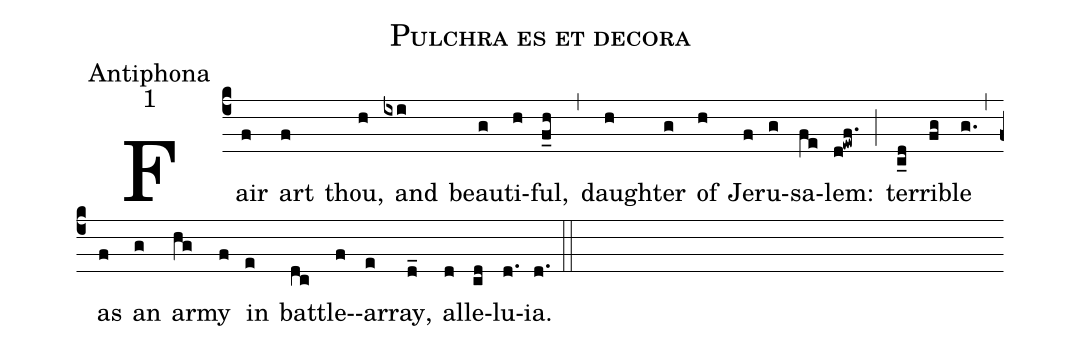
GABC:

name:Pulchra es et decora;
office-part:Antiphona;
mode:1;
%%
(c4) Fair(f) art(f) thou,(h) and(ixi) beau(g)ti(h)ful,(f_h) (,) daugh(h)ter(g) of(h) Je(f)ru(g)sa(fe)lem:(d!ewf.) (;) ter(c_d)ri(fg)ble(g.) (,) as(f) an(g) ar(hg)my(f) in(e) bat(dc)tle(f)-ar(e)ray,(d_) al(d)le(cd)lu(d.)ia.(d.) (::)
